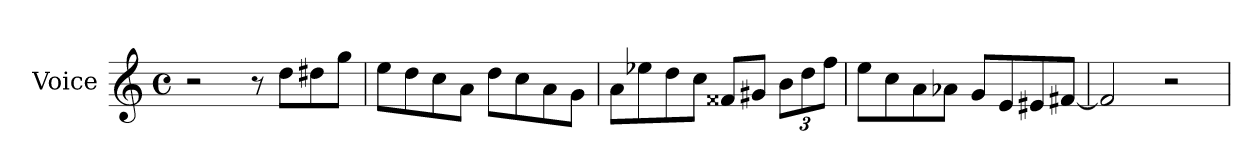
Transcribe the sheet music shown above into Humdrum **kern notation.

**kern
*part1
*staff1
*I"Voice
*I'Voice
*clefG2
*M4/4
*met(c)
=1
2rcc
8r
8dd\L
8dd#X\
8gg\J
=2
8ee\L
8dd\
8cc\
8a\J
8dd\L
8cc\
8a\
8g\J
=3
8a\L
8ee-X\
8dd\
8cc\J
8f##X/L
8g#X/J
12b\L
12dd\
12ff\J
=4
8ee\L
8cc\
8a\
8a-X\J
8g/L
8e/
8e#X/
[<8f#X/J
=5
2f#/]
2rcc
=
*-
